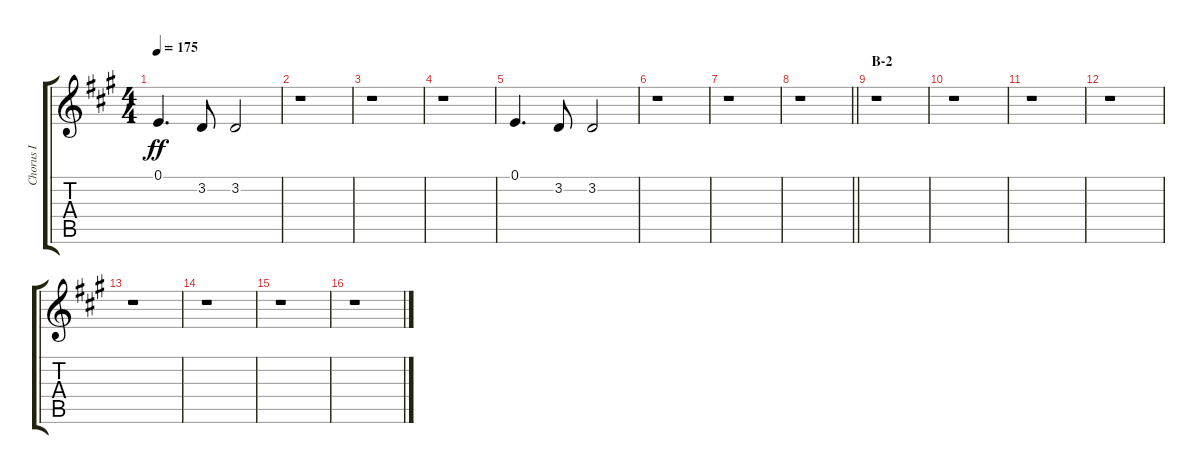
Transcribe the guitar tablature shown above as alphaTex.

\track ("Chorus I" "Chorus I") {instrument voiceoohs}
\staff {score tabs}
\tuning (E4 B3 G3 D3 A2 E2) {hide}
\ts (4 4)
\tempo 175
\clef g2
\ks a
0.1.4{d dy ff} 3.2.8 3.2.2 |
r.1 |
r.1 |
r.1 |
0.1.4{d} 3.2.8 3.2.2 |
r.1 |
r.1 |
\barLineRight lightlight
r.1 |
\section ("" "B-2")
r.1 |
r.1 |
r.1 |
r.1 |
r.1 |
r.1 |
r.1 |
r.1
